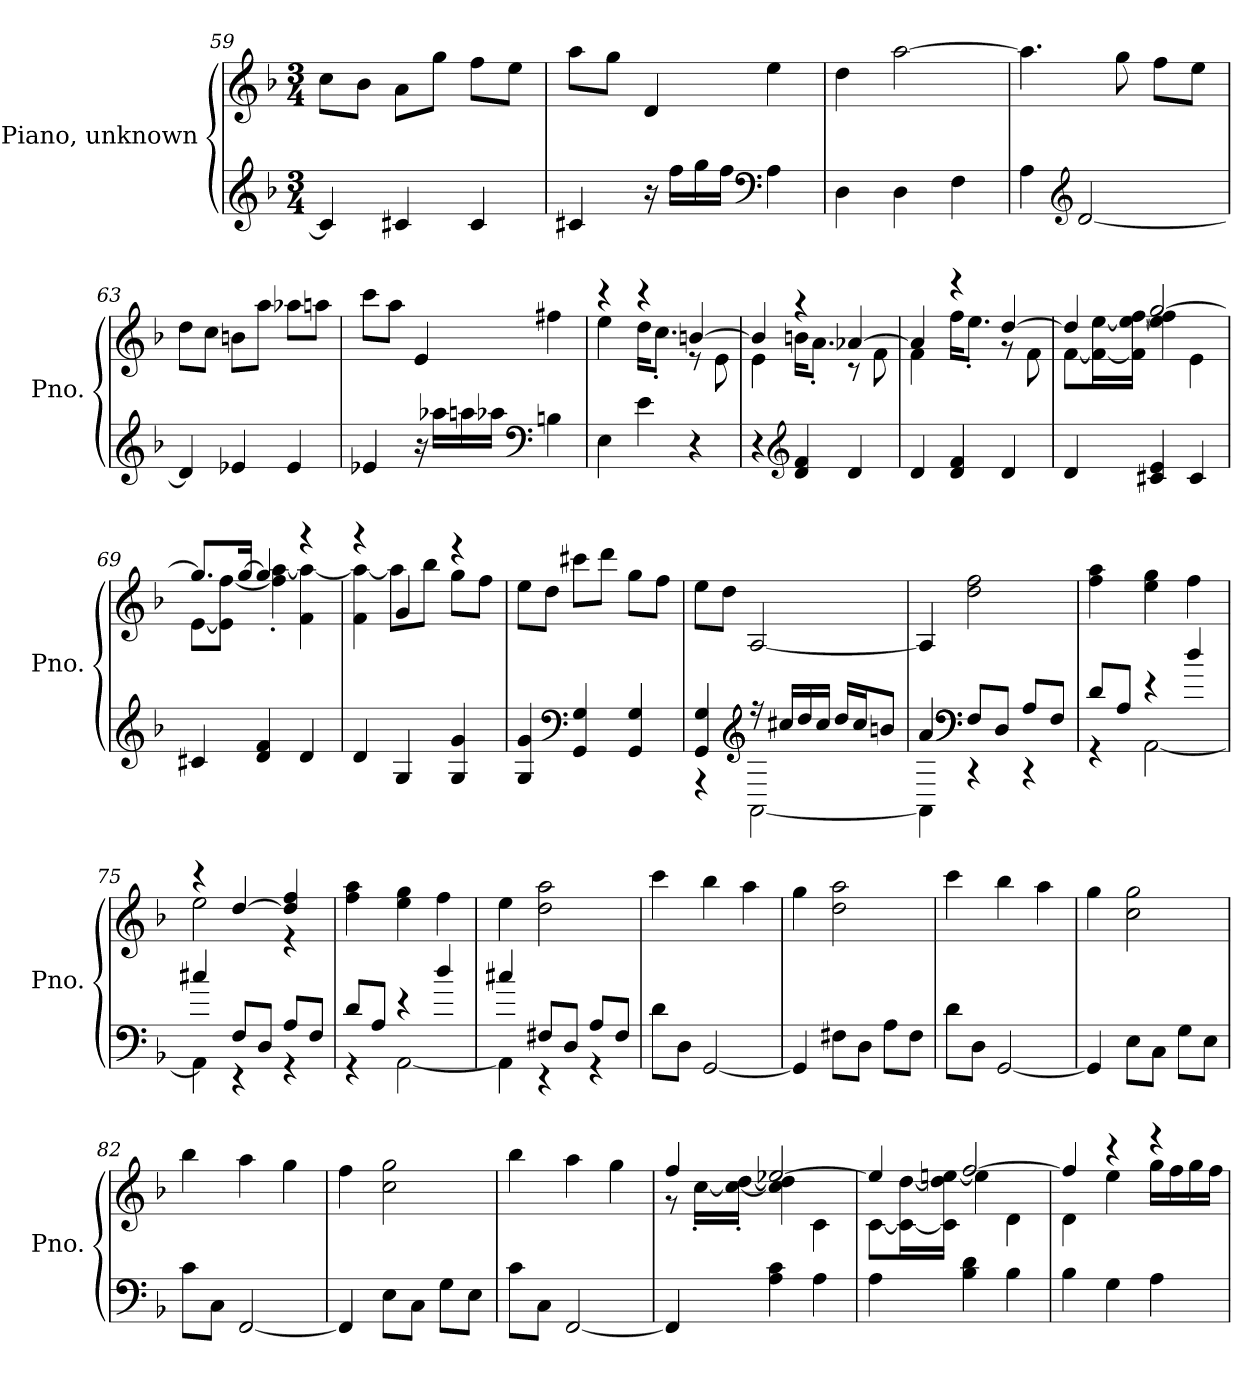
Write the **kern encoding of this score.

**kern	**kern
*part1	*part1
*staff2	*staff1
*I"Piano, unknown	*
*I'Pno.	*
*clefG2	*clefG2
*k[b-]	*k[b-]
*M3/4	*M3/4
=59	=59
4c/]	8cc\L
.	8b-\J
4c#X/	8a\L
.	8gg\J
4c#/	8ff\L
.	8ee\J
!!LO:LB:g=z
=60	=60
4c#X/	8aa\L
.	8gg\J
16r	4d/
16ff\LL	.
16gg\	.
16ff\JJ	.
*clefF4	*
4A\	4ee\
=61	=61
4D\	4dd\
4D\	[2aa\
4F\	.
=62	=62
4A\	4.aa\]
*clefG2	*
[2d/	.
.	8gg\
.	8ff\L
.	8ee\J
=63	=63
4d/]	8dd\L
.	8cc\J
4e-X/	8bn\L
.	8aa\J
4e-/	8aa-X\L
.	8aan\J
=64	=64
4e-X/	8ccc\L
.	8aa\J
16r	4e/
16aa-X\LL	.
16aan\	.
16aa-X\JJ	.
*clefF4	*
4Bn\	4ff#X\
!!LO:PB:g=z
=65	=65
*	*^
4E\	4r	4ee\
4e\	4r	16dd\KL
.	.	8.cc'\J
4r	[4bn/	8r
.	.	8e\
=66	=66	=66
4r	4b/]	4e\
*clefG2	*	*
4d/ 4f/	4r	16bn\KL
.	.	8.a'\J
4d/	[4a-X/	8r
.	.	8f\
=67	=67	=67
4d/	4a-/]	4f\
4d/ 4f/	4r	16ff\KL
.	.	8.ee'\J
4d/	[4dd/	8r
.	.	8f\
=68	=68	=68
4d/	4dd/]	[8f\L
.	.	16f\_ [16ee\L
.	.	16f\] 16ee\_ [16ff\JJ
4c#X/ 4e/	[2gg/	4ee\] 4ff\]
4c#/	.	4e\
=69	=69	=69
4c#X/	8.gg/L]	[8e\L
.	.	8e\] [8ff\J
.	[16gg/Jk	.
4d/ 4f/	4gg/]	4ff\]' [4aa\'
4d/	4r	4f\ 4aa\_
!!LO:LB:g=z	!!
=70	=70	=70
4d/	4r	4f\ 4aa\_
4G/	4g/	8aa\L]
.	.	8bb-\J
4G/ 4g/	4r	8gg\L
.	.	8ff\J
*	*v	*v
=71	=71
4G/ 4g/	8ee\L
.	8dd\J
*clefF4	*
4GG/ 4G/	8ccc#X\L
.	8ddd\J
4GG/ 4G/	8gg\L
.	8ff\J
=72	=72
*^	*
4GG/ 4G/	4r	8ee\L
.	.	8dd\J
*clefG2	*	*
16r	[2AA\	[2A/
16cc#X/LL	.	.
16dd/	.	.
16cc#/JJ	.	.
16dd/LL	.	.
16cc#/J	.	.
8bn/J	.	.
=73	=73	=73
4a/	4AA\]	4A/]
*clefF4	*	*
8F/L	4r	2dd\ 2ff\
8D/J	.	.
8A/L	4r	.
8F/J	.	.
=74	=74	=74
8d/L	4r	4ff\ 4aa\
8A/J	.	.
4r	[2AA\	4ee\ 4gg\
4dd/	.	4ff\
!!LO:LB:g=z
=75	=75	=75
*	*	*^
4cc#X/	4AA\]	4r	2ee\
8F/L	4r	[4dd/	.
8D/J	.	.	.
8A/L	4r	4dd/] 4ff/	4r
8F/J	.	.	.
*	*	*v	*v
=76	=76	=76
8d/L	4r	4ff\ 4aa\
8A/J	.	.
4r	[2AA\	4ee\ 4gg\
4dd/	.	4ff\
=77	=77	=77
4cc#X/	4AA\]	4ee\
8F#X/L	4r	2dd\ 2aa\
8D/J	.	.
8A/L	4r	.
8F#/J	.	.
*v	*v	*
=78	=78
8d\L	4ccc\
8D\J	.
[2GG/	4bb-\
.	4aa\
=79	=79
4GG/]	4gg\
8F#X\L	2dd\ 2aa\
8D\J	.
8A\L	.
8F#\J	.
=80	=80
8d\L	4ccc\
8D\J	.
[2GG/	4bb-\
.	4aa\
=81	=81
4GG/]	4gg\
8E\L	2cc\ 2gg\
8C\J	.
8G\L	.
8E\J	.
!!LO:LB:g=z
=82	=82
8c\L	4bb-\
8C\J	.
[2FF/	4aa\
.	4gg\
=83	=83
4FF/]	4ff\
8E\L	2cc\ 2gg\
8C\J	.
8G\L	.
8E\J	.
=84	=84
8c\L	4bb-\
8C\J	.
[2FF/	4aa\
.	4gg\
=85	=85
*	*^
4FF/]	4ff/	8r
.	.	[16cc'\LL
.	.	16cc\_' [16dd\'JJ
4A\ 4c\	[2ee-X/	4cc\] 4dd\]
4A\	.	4c\
=86	=86	=86
4A\	4ee-/]	[8c\L
.	.	16c\_ [16dd\L
.	.	16c\] 16dd\] [16een\JJ
4B-\ 4d\	[2ff/	4ee\]
4B-\	.	4d\
=87	=87	=87
4B-\	4ff/]	4d\
4G\	4r	4ee\
4A\	4r	16gg\LL
.	.	16ff\
.	.	16gg\
.	.	16ff\JJ
*	*v	*v
=	=
*-	*-
